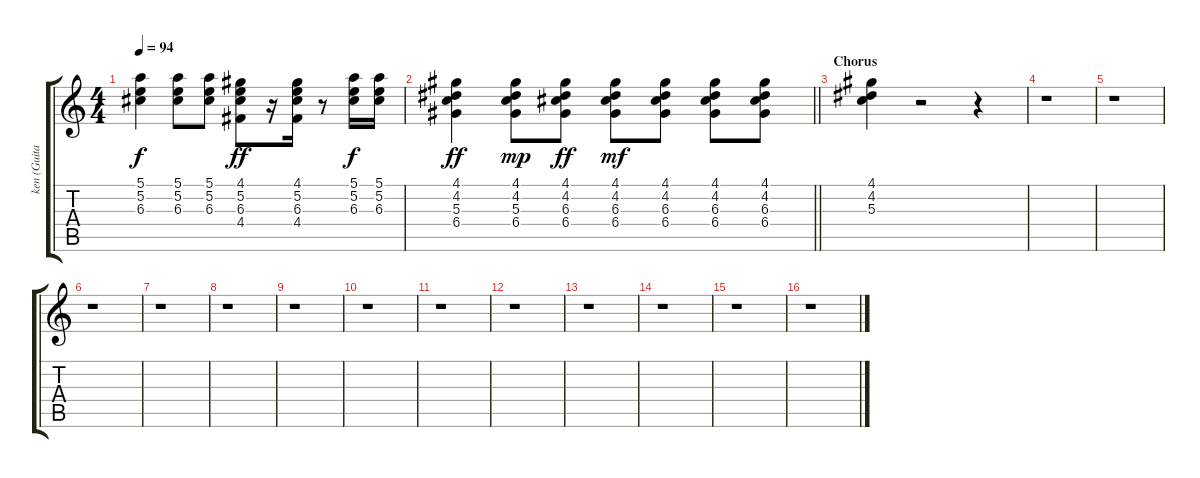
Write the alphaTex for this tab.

\track ("ken (Guitar) I" "ken (Guita") {instrument electricguitarjazz}
\staff {score tabs}
\tuning (E4 B3 G3 D3 A2 E2) {hide}
\ts (4 4)
\tempo 94
\clef g2
\ks c
(5.1 5.2 6.3).4{dy f} (5.1 5.2 6.3).8 (5.1 5.2 6.3).8 (4.1 5.2 6.3 4.4).8{dy ff} r.16 (4.1 5.2 6.3 4.4).16 r.8 (5.1 5.2 6.3).16{dy f} (5.1 5.2 6.3).16 |
\barLineRight lightlight
(4.1 4.2 5.3 6.4).4{dy ff} (4.1 4.2 5.3 6.4).8{dy mp} (4.1 4.2 6.3 6.4).8{dy ff} (4.1 4.2 6.3 6.4).8{dy mf} (4.1 4.2 6.3 6.4).8 (4.1 4.2 6.3 6.4).8 (4.1 4.2 6.3 6.4).8 |
\section ("" "Chorus")
(4.1 4.2 5.3).4 r.2 r.4 |
r.1 |
r.1 |
r.1 |
r.1 |
r.1 |
r.1 |
r.1 |
r.1 |
r.1 |
r.1 |
r.1 |
r.1 |
r.1
